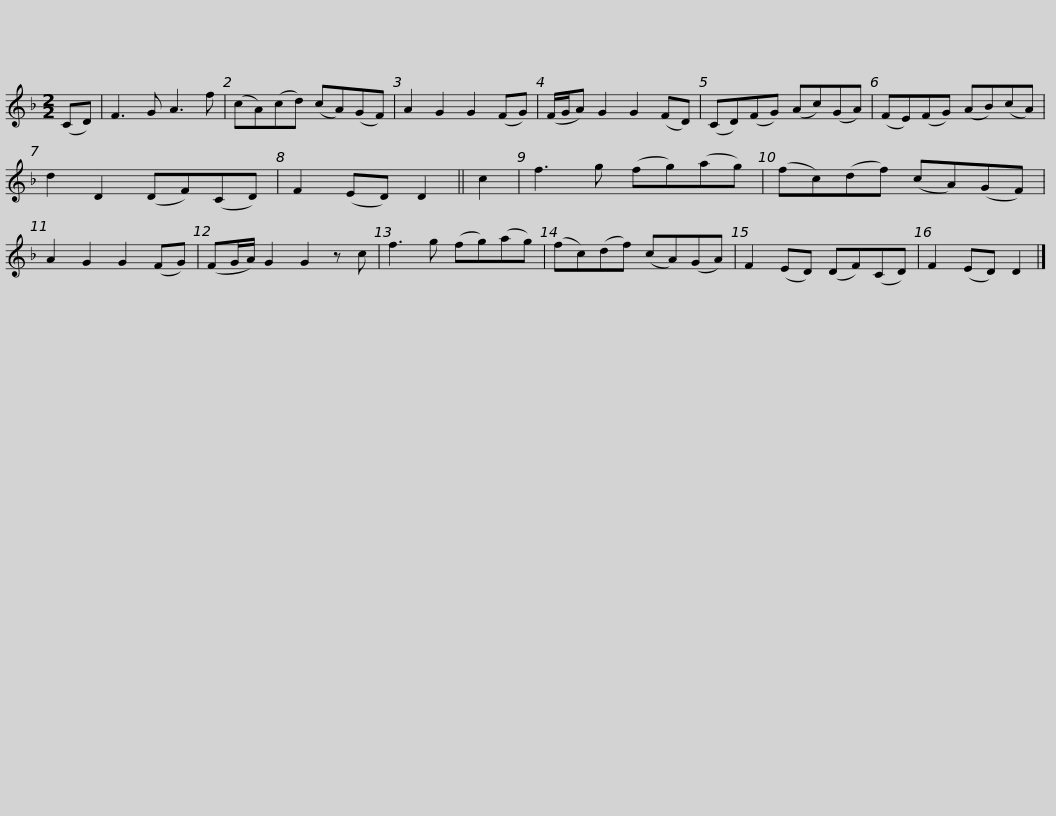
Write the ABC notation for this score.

X:1
L:1/8
M:2/2
I:linebreak $
K:Dmin
V:1 treble
V:1
 (CD) | F3 G A3 f | (cA)(cd) (cA)(GF) | A2 G2 G2 (FG) | (F/G/A) G2 G2 (FD) | %5
 (CD)(FG) (Ac)(GA) | (FE)(FG) (AB)(cA) |$ d2 D2 (DF)(CD) | F2 (ED) D2 || c2 | %10
 f3 g (fg)(ag) | (fc)(df) (cA)(GF) | A2 G2 G2 (FG) | (FG/A/) G2 G2 z c |$ f3 g (fg)(ag) | %15
 (fc)(df) (cA)(GA) | F2 (ED) (DF)(CD) | F2 (ED) D2 |] %18
